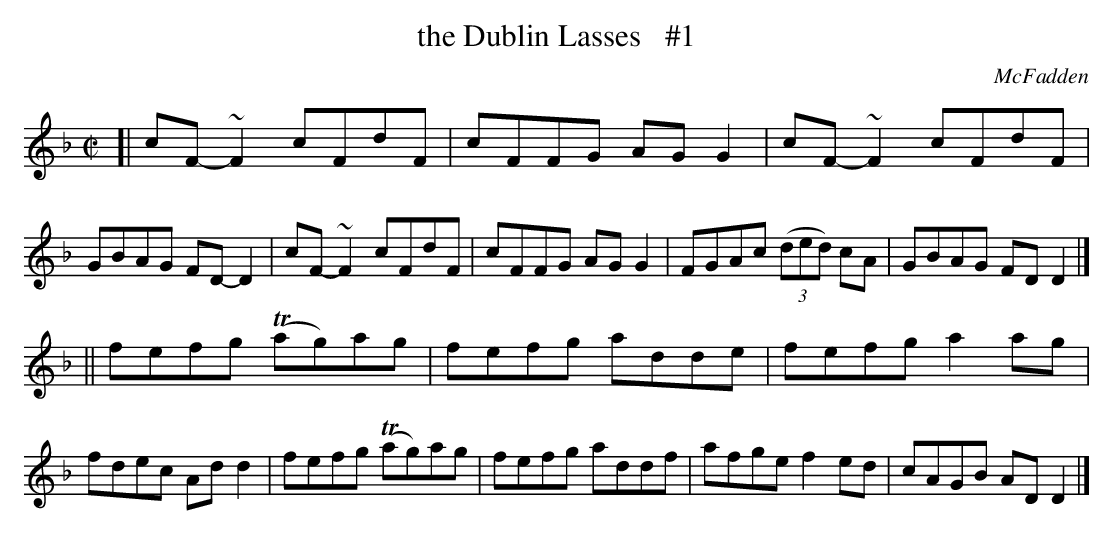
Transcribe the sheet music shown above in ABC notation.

X:1
T: the Dublin Lasses   #1
O: McFadden
M: C|
L: 1/8
K: Dm
[|\
cF-~F2 cFdF | cFFG AGG2 | cF-~F2cFdF | GBAG FD-D2 |\
cF-~F2 cFdF | cFFG AGG2 | FGAc (3(ded) cA | GBAG FDD2 |]
||\
fefg T(ag)ag | fefg adde | fefg a2ag | fdec Add2 |\
fefg T(ag)ag | fefg addf | afge f2ed | cAGB ADD2 |]
